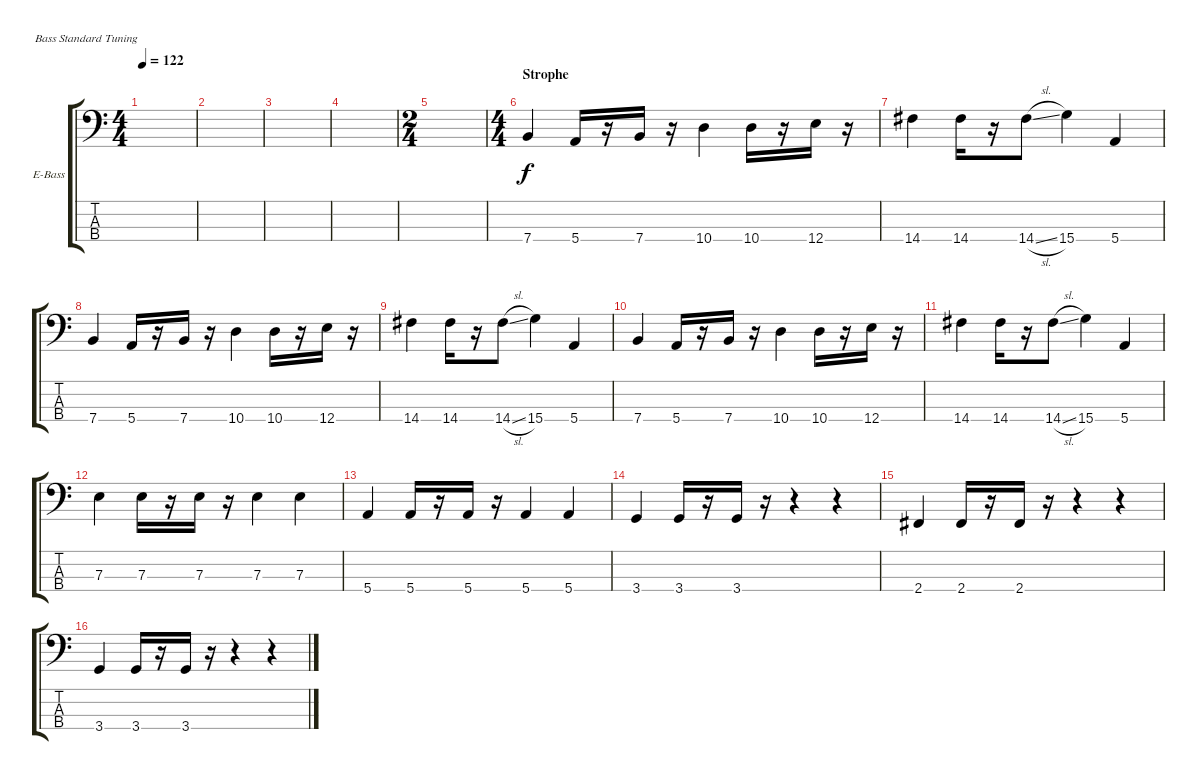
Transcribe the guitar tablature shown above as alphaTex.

\defaultSystemsLayout 4
\bracketExtendMode groupsimilarinstruments
\firstSystemTrackNameOrientation horizontal
\otherSystemsTrackNameOrientation horizontal
\track ("Electric Bass" "E-Bass") {instrument electricbassfinger}
\staff {score tabs}
\tuning (G2 D2 A1 E1)
\ts (4 4)
\tempo 122
\clef f4
\ks c
|
|
|
|
\ts (2 4)
|
\ts (4 4)
\section ("" "Strophe")
7.4.4 5.4.16 r.16 7.4.16 r.16 10.4.4 10.4.16 r.16 12.4.16 r.16 |
14.4.4 14.4.16 r.16 14.4{sl}.8 15.4.4 5.4.4 |
7.4.4 5.4.16 r.16 7.4.16 r.16 10.4.4 10.4.16 r.16 12.4.16 r.16 |
14.4.4 14.4.16 r.16 14.4{sl}.8 15.4.4 5.4.4 |
7.4.4 5.4.16 r.16 7.4.16 r.16 10.4.4 10.4.16 r.16 12.4.16 r.16 |
14.4.4 14.4.16 r.16 14.4{sl}.8 15.4.4 5.4.4 |
7.3.4 7.3.16 r.16 7.3.16 r.16 7.3.4 7.3.4 |
5.4.4 5.4.16 r.16 5.4.16 r.16 5.4.4 5.4.4 |
3.4.4 3.4.16 r.16 3.4.16 r.16 r.4 r.4 |
2.4.4 2.4.16 r.16 2.4.16 r.16 r.4 r.4 |
3.4.4 3.4.16 r.16 3.4.16 r.16 r.4 r.4
